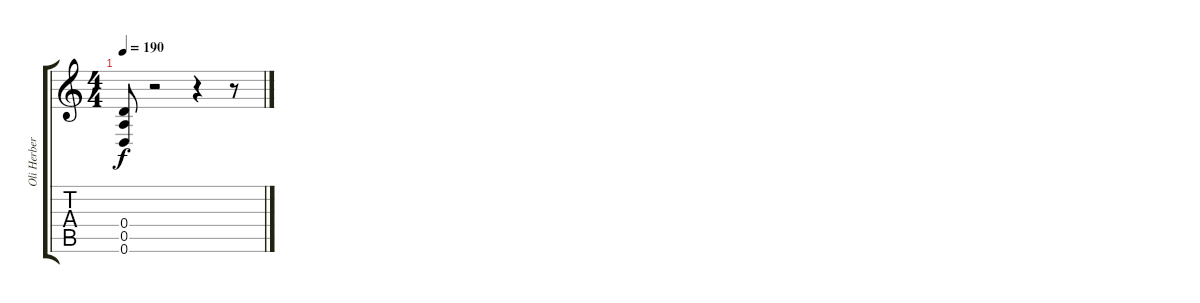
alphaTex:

\track ("Oli Herbert" "Oli Herber") {instrument distortionguitar}
\staff {score tabs}
\tuning (E4 B3 G3 D3 A2 D2) {hide}
\ts (4 4)
\tempo 190
\clef g2
\ks c
(0.4{t} 0.5{t} 0.6{t}).8{dy f} r.2 r.4 r.8
